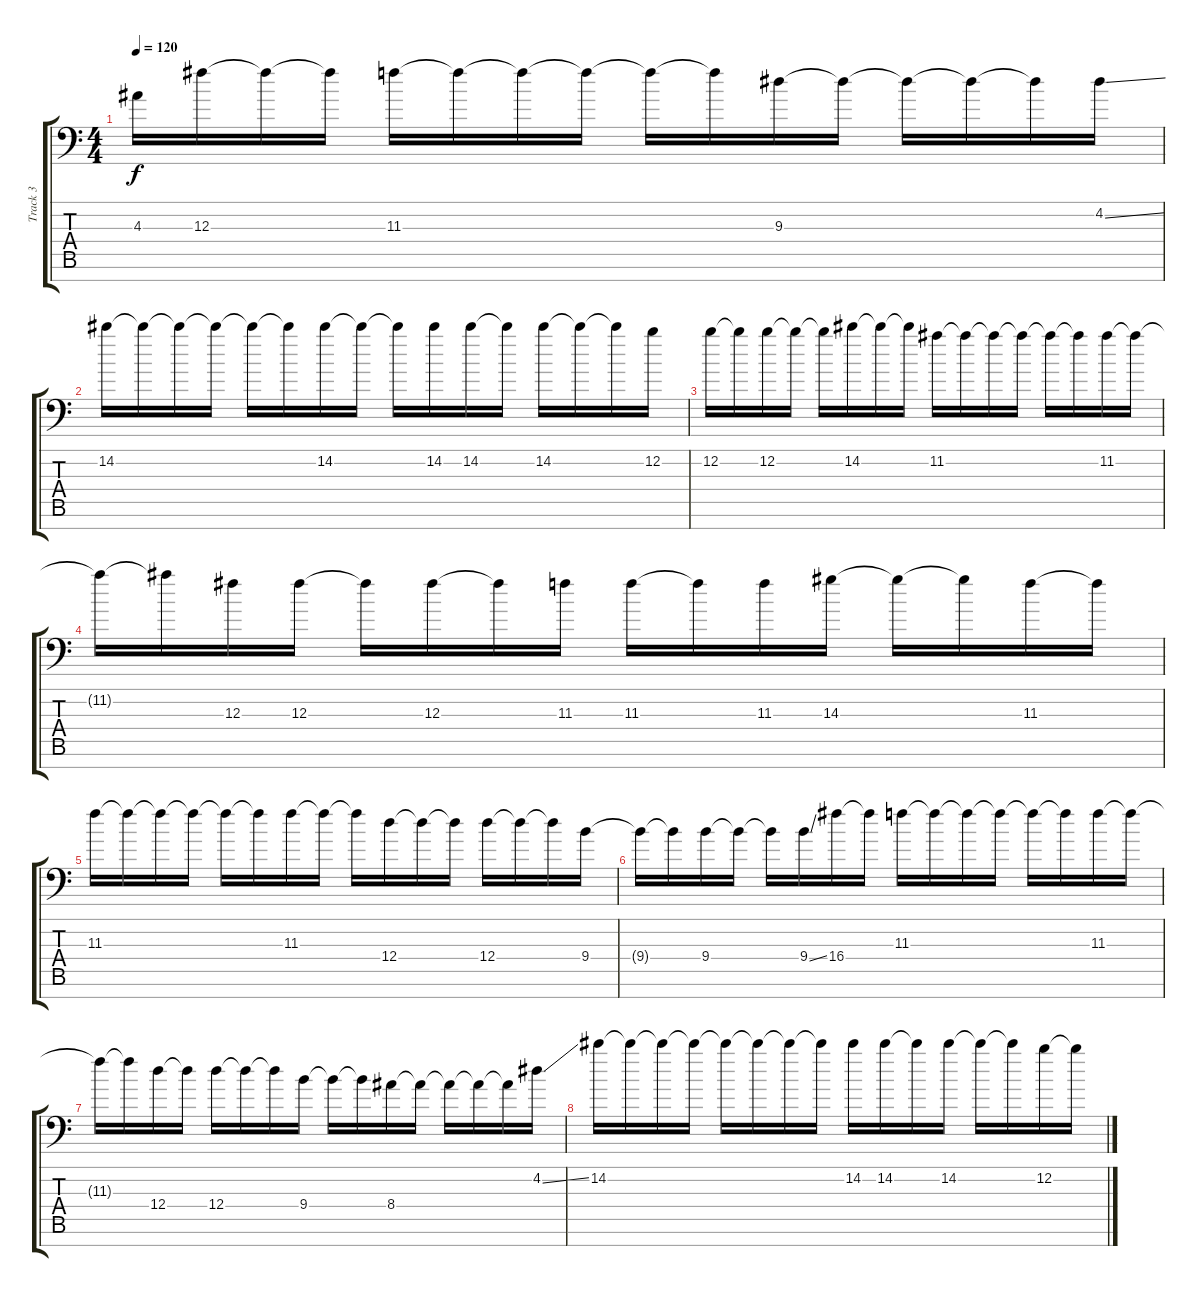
\track ("Track 3" "Track 3") {instrument distortionguitar}
\staff {score tabs}
\tuning (E4 B3 Gb3 D3 A2 E2 A1) {hide}
\ts (4 4)
\tempo 120
\clef f4
\ks c
4.3{t}.16{dy f} 12.3.16 12.3{t}.16 12.3{t}.16 11.3.16 11.3{t}.16 11.3{t}.16 11.3{t}.16 11.3{t}.16 11.3{t}.16 9.3.16 9.3{t}.16 9.3{t}.16 9.3{t}.16 9.3{t}.16 4.2{ss}.16 |
14.2.16 14.2{t}.16 14.2{t}.16 14.2{t}.16 14.2{t}.16 14.2{t}.16 14.2.16 14.2{t}.16 14.2{t}.16 14.2.16 14.2.16 14.2{t}.16 14.2.16 14.2{t}.16 14.2{t}.16 12.2.16 |
12.2.16 12.2{t}.16 12.2.16 12.2{t}.16 12.2{t}.16 14.2.16 14.2{t}.16 14.2{t}.16 11.2.16 11.2{t}.16 11.2{t}.16 11.2{t}.16 11.2{t}.16 11.2{t}.16 11.2.16 11.2{t}.16 |
11.2{t}.16 11.2{t}.16 12.3.16 12.3.16 12.3{t}.16 12.3.16 12.3{t}.16 11.3.16 11.3.16 11.3{t}.16 11.3.16 14.3.16 14.3{t}.16 14.3{t}.16 11.3.16 11.3{t}.16 |
11.3.16 11.3{t}.16 11.3{t}.16 11.3{t}.16 11.3{t}.16 11.3{t}.16 11.3.16 11.3{t}.16 11.3{t}.16 12.4.16 12.4{t}.16 12.4{t}.16 12.4.16 12.4{t}.16 12.4{t}.16 9.4.16 |
9.4{t}.16 9.4{t}.16 9.4.16 9.4{t}.16 9.4{t}.16 9.4{ss}.16 16.4.16 16.4{t}.16 11.3.16 11.3{t}.16 11.3{t}.16 11.3{t}.16 11.3{t}.16 11.3{t}.16 11.3.16 11.3{t}.16 |
11.3{t}.16 11.3{t}.16 12.4.16 12.4{t}.16 12.4.16 12.4{t}.16 12.4{t}.16 9.4.16 9.4{t}.16 9.4{t}.16 8.4.16 8.4{t}.16 8.4{t}.16 8.4{t}.16 8.4{t}.16 4.2{ss}.16 |
14.2.16 14.2{t}.16 14.2{t}.16 14.2{t}.16 14.2{t}.16 14.2{t}.16 14.2{t}.16 14.2{t}.16 14.2.16 14.2.16 14.2{t}.16 14.2.16 14.2{t}.16 14.2{t}.16 12.2.16 12.2{t}.16
